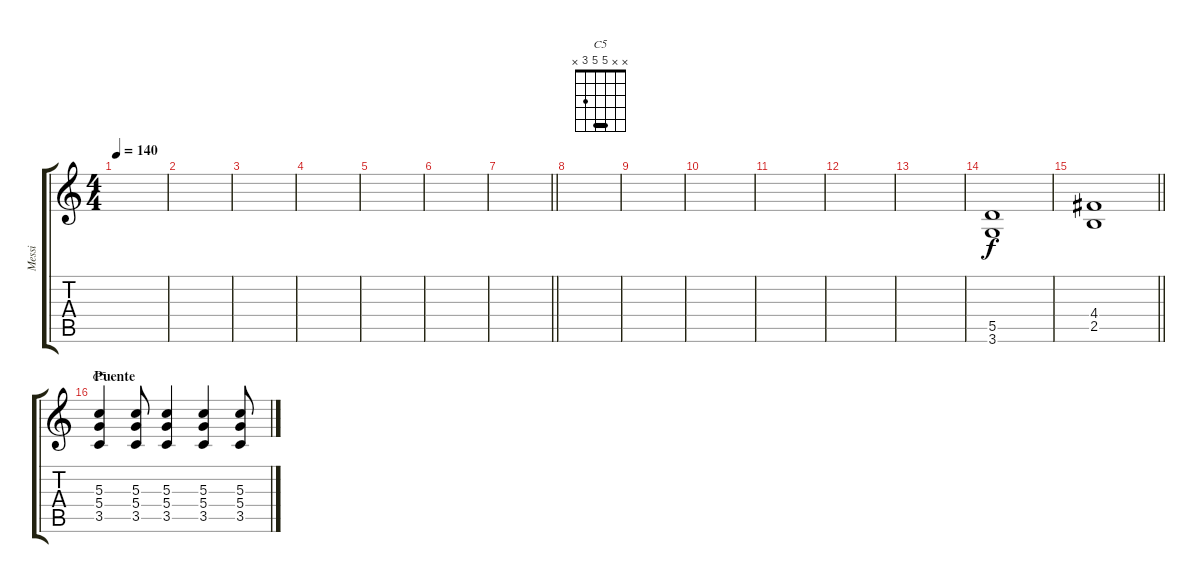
\track ("Messi" "Messi") {instrument overdrivenguitar}
\staff {score tabs}
\tuning (E4 B3 G3 D3 A2 E2) {hide}
\chord ("C5" x x 5 5 3 x) {barre 5}
\ts (4 4)
\tempo 140
\clef g2
\ks c
|
|
|
|
|
|
\barLineRight lightlight
|
|
|
|
|
|
|
(5.5 3.6).1 |
\barLineRight lightlight
(4.4 2.5).1 |
\section ("" "Puente")
(5.3 5.4 3.5).4{ch "C5"} (5.3 5.4 3.5).8 (5.3 5.4 3.5).4 (5.3 5.4 3.5).4 (5.3 5.4 3.5).8
